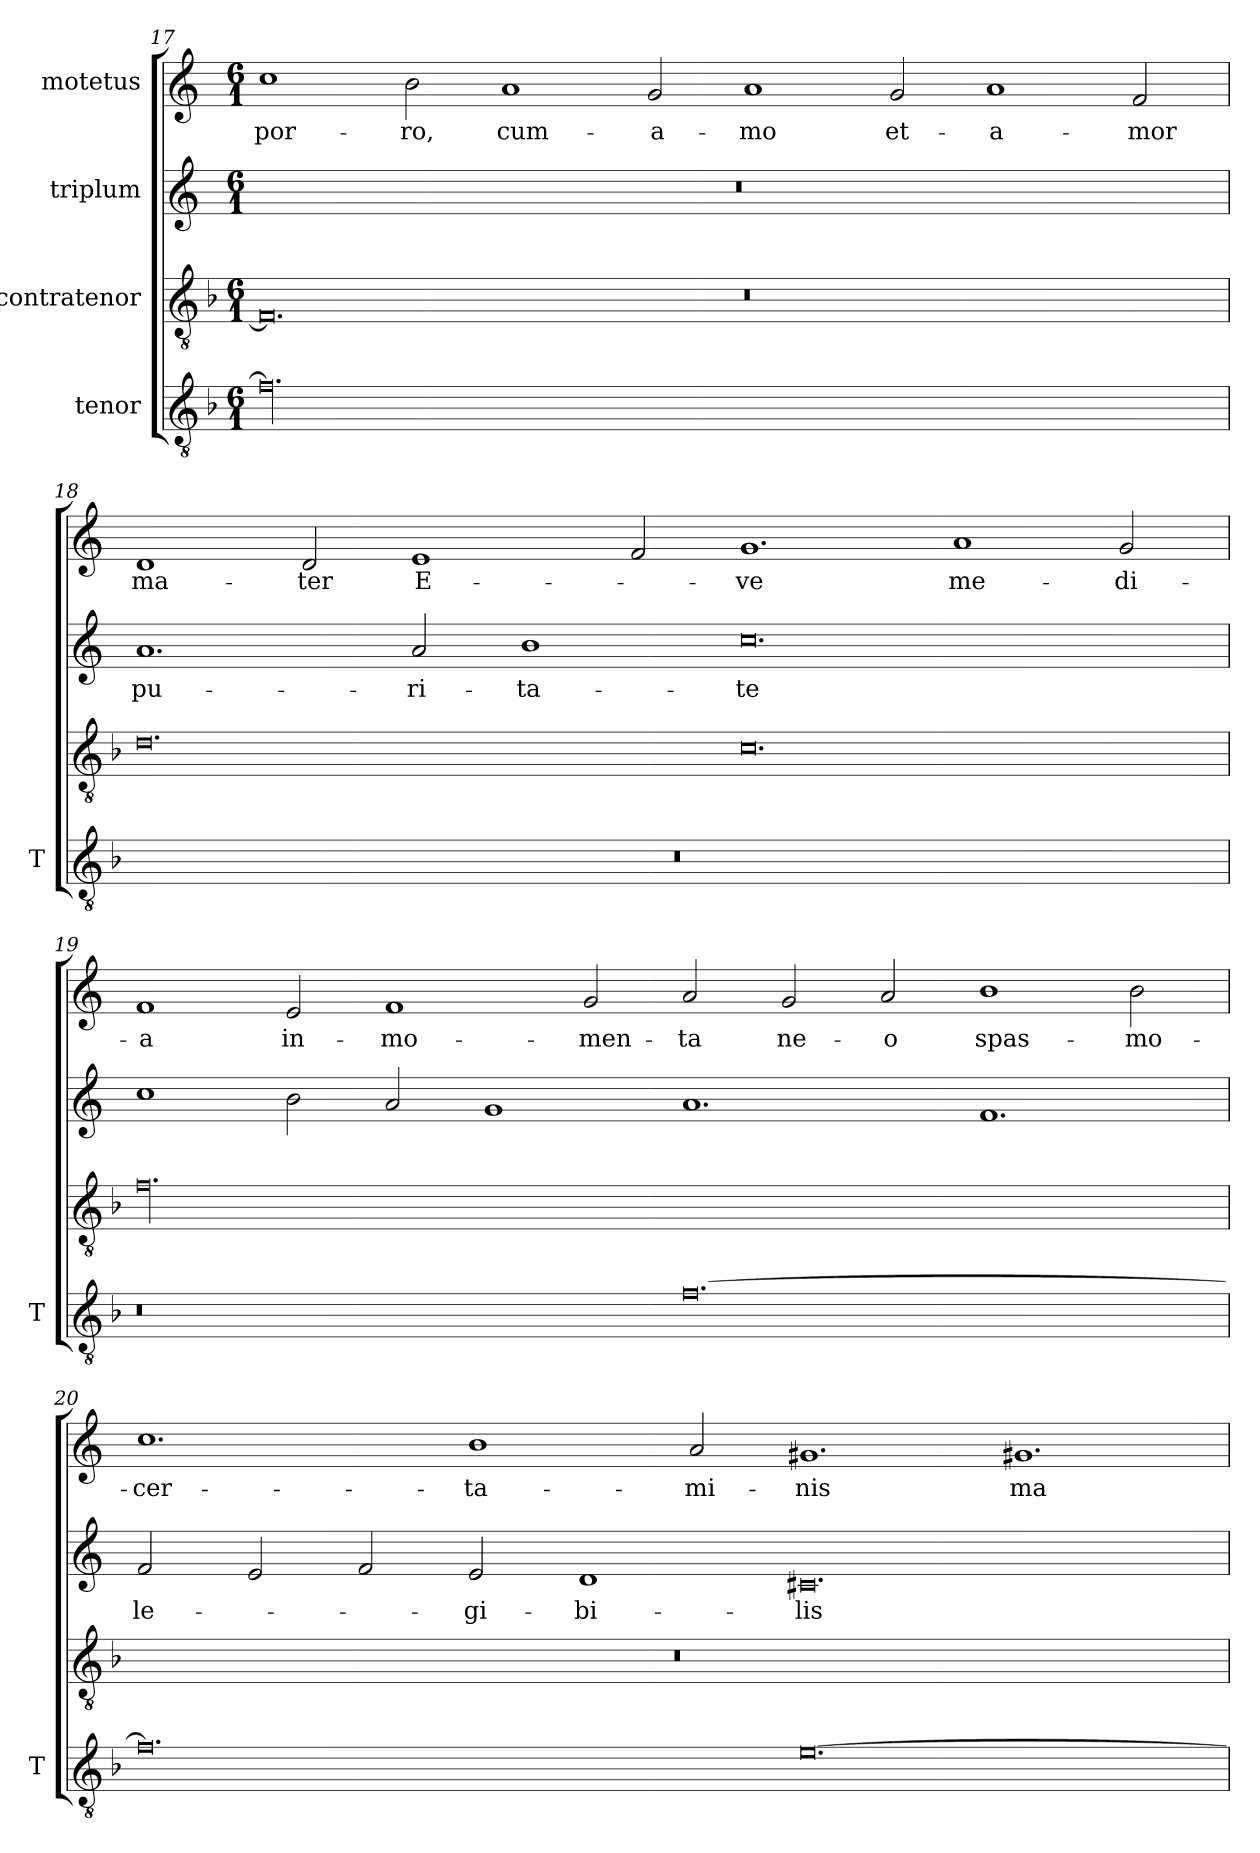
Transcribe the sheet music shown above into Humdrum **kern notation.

**kern	**kern	**kern	**text	**kern	**text
*part4	*part3	*part2	*part2	*part1	*part1
*staff4	*staff3	*staff2	*staff2	*staff1	*staff1
*I"tenor	*I"contratenor	*I"triplum	*	*I"motetus	*
*I'T	*	*	*	*	*
!!LO:PB:g=z
*clefGv2	*clefGv2	*clefG2	*	*clefG2	*
*k[b-]	*k[b-]	*k[]	*	*k[]	*
*F:	*F:	*C:	*	*C:	*
*M6/1	*M6/1	*M6/1	*	*M6/1	*
=17	=17	=17	=17	=17	=17
00.f\]	0.F/]	00.r	.	1cc\	por-
.	.	.	.	2b\	-ro,
.	.	.	.	1a/	cum-
.	.	.	.	2g/	a-
.	0.r	.	.	1a/	-mo
.	.	.	.	2g/	et-
.	.	.	.	1a/	a-
.	.	.	.	2f/	-mor
=18	=18	=18	=18	=18	=18
00.r	0.d\	1.a/	pu-	1d/	ma-
.	.	.	.	2d/	-ter
.	.	2a/	-ri-	1e/	E-
.	.	1b\	-ta-	.	.
.	.	.	.	2f/	.
.	0.c\	0.cc\	-te	1.g/	-ve
.	.	.	.	1a/	me-
.	.	.	.	2g/	-di-
=19	=19	=19	=19	=19	=19
0.r	00.f\	1cc\	.	1f/	-a
.	.	2b\	.	2e/	in-
.	.	2a/	.	1f/	mo-
.	.	1g/	.	.	.
.	.	.	.	2g/	-men-
[0.f\	.	1.a/	.	2a/	-ta
.	.	.	.	2g/	ne-
.	.	.	.	2a/	-o
.	.	1.f/	.	1b\	spas-
.	.	.	.	2b\	mo-
=20	=20	=20	=20	=20	=20
0.f\]	00.r	2f/	le-	1.cc\	cer-
.	.	2e/	.	.	.
.	.	2f/	.	.	.
.	.	2e/	-gi-	1b\	-ta-
.	.	1d/	-bi-	.	.
.	.	.	.	2a/	-mi-
[0.e\	.	0.c#X/	-lis	1.g#X/	-nis
.	.	.	.	1.g#X/	ma-
=	=	=	=	=	=
*-	*-	*-	*-	*-	*-
